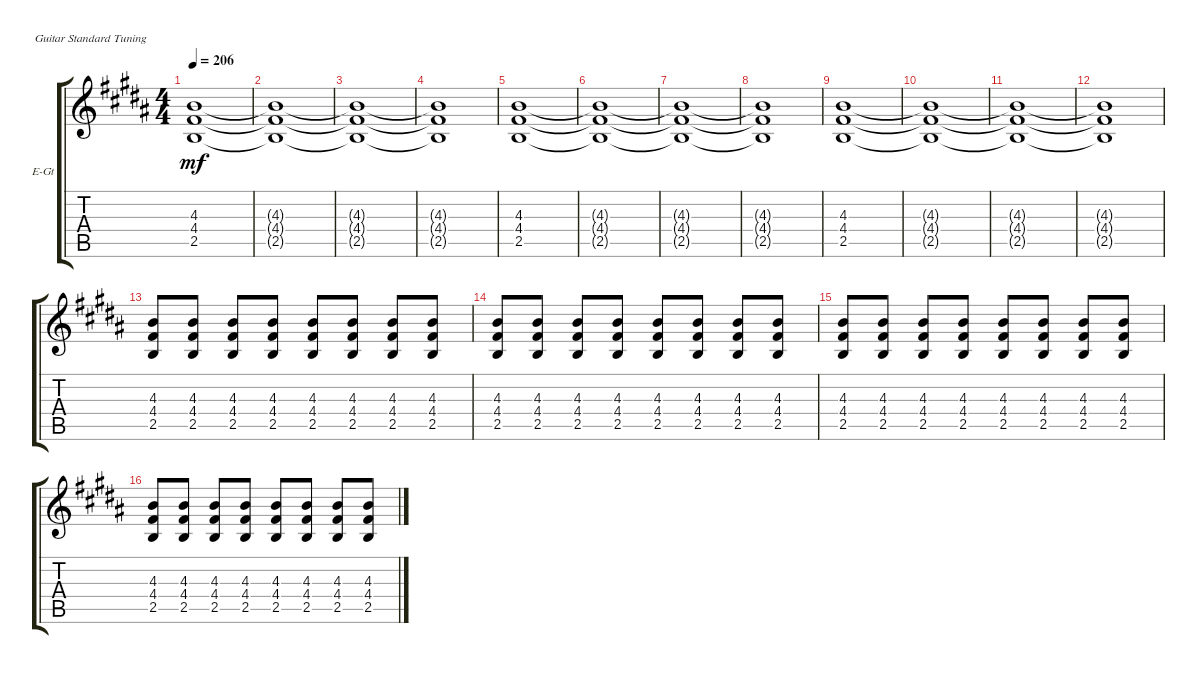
\defaultSystemsLayout 4
\bracketExtendMode groupsimilarinstruments
\firstSystemTrackNameOrientation horizontal
\otherSystemsTrackNameOrientation horizontal
\track ("Guitar 6" "E-Gt") {instrument distortionguitar}
\staff {score tabs}
\tuning (E4 B3 G3 D3 A2 E2)
\ts (4 4)
\tempo 206
\clef g2
\ks b
(2.5 4.4 4.3).1{dy mf} |
(4.3{t} 4.4{t} 2.5{t}).1 |
(4.3{t} 4.4{t} 2.5{t}).1 |
(4.3{t} 4.4{t} 2.5{t}).1 |
(2.5 4.4 4.3).1 |
(4.3{t} 4.4{t} 2.5{t}).1 |
(4.3{t} 4.4{t} 2.5{t}).1 |
(4.3{t} 4.4{t} 2.5{t}).1 |
(2.5 4.4 4.3).1 |
(4.3{t} 4.4{t} 2.5{t}).1 |
(4.3{t} 4.4{t} 2.5{t}).1 |
(4.3{t} 4.4{t} 2.5{t}).1 |
(2.5 4.4 4.3).8 (2.5 4.4 4.3).8 (2.5 4.4 4.3).8 (2.5 4.4 4.3).8 (2.5 4.4 4.3).8 (2.5 4.4 4.3).8 (2.5 4.4 4.3).8 (2.5 4.4 4.3).8 |
(2.5 4.4 4.3).8 (2.5 4.4 4.3).8 (2.5 4.4 4.3).8 (2.5 4.4 4.3).8 (2.5 4.4 4.3).8 (2.5 4.4 4.3).8 (2.5 4.4 4.3).8 (2.5 4.4 4.3).8 |
(2.5 4.4 4.3).8 (2.5 4.4 4.3).8 (2.5 4.4 4.3).8 (2.5 4.4 4.3).8 (2.5 4.4 4.3).8 (2.5 4.4 4.3).8 (2.5 4.4 4.3).8 (2.5 4.4 4.3).8 |
(2.5 4.4 4.3).8 (2.5 4.4 4.3).8 (2.5 4.4 4.3).8 (2.5 4.4 4.3).8 (2.5 4.4 4.3).8 (2.5 4.4 4.3).8 (2.5 4.4 4.3).8 (2.5 4.4 4.3).8
